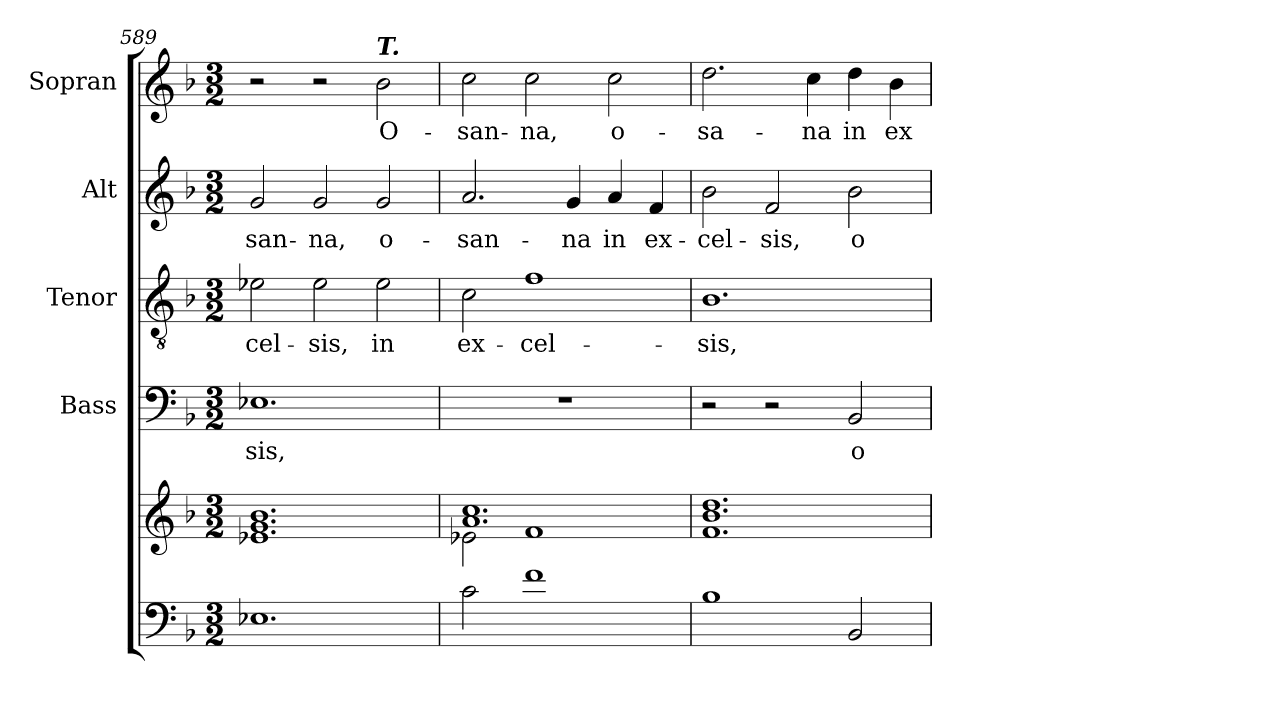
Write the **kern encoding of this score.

**kern	**kern	**kern	**text	**kern	**text	**kern	**text	**kern	**text
*part5	*part5	*part4	*part4	*part3	*part3	*part2	*part2	*part1	*part1
*staff6	*staff5	*staff4	*staff4	*staff3	*staff3	*staff2	*staff2	*staff1	*staff1
*	*	*I"Bass	*	*I"Tenor	*	*I"Alt	*	*I"Sopran	*
*	*	*I'B.	*	*I'T.	*	*I'A.	*	*I'S.	*
*clefF4	*clefG2	*clefF4	*	*clefGv2	*	*clefG2	*	*clefG2	*
*k[b-]	*k[b-]	*k[b-]	*	*k[b-]	*	*k[b-]	*	*k[b-]	*
*F:	*F:	*F:	*	*F:	*	*F:	*	*F:	*
*M3/2	*M3/2	*M3/2	*	*M3/2	*	*M3/2	*	*M3/2	*
=589	=589	=589	=589	=589	=589	=589	=589	=589	=589
!	!	!	!LO:LY:b	!	!LO:LY:b	!	!LO:LY:b	!	!
1.E-X	1.e-X 1.g 1.b-	1.E-X	-sis,	2e-X\	-cel-	2g/	-san-	2r	.
!	!	!	!	!	!LO:LY:b	!	!LO:LY:b	!	!
.	.	.	.	2e-\	-sis,	2g/	-na,	2r	.
!	!	!	!	!	!	!	!	!LO:TX:a:Bi:t=T.	!
!	!	!	!	!	!LO:LY:b	!	!LO:LY:b	!	!LO:LY:b
.	.	.	.	2e-\	in	2g/	o-	2b-\	O-
!!LO:PB:g=z
=590	=590	=590	=590	=590	=590	=590	=590	=590	=590
*	*^	*	*	*	*	*	*	*	*
!	!	!	!	!	!	!LO:LY:b	!	!LO:LY:b	!	!LO:LY:b
2c\	1.a 1.cc	2e-X\	1.r	.	2c\	ex-	2.a/	-san-	2cc\	-san-
!	!	!	!	!	!	!LO:LY:b	!	!	!	!LO:LY:b
1f	.	1f	.	.	1f	-cel-	.	.	2cc\	-na,
!	!	!	!	!	!	!	!	!LO:LY:b	!	!
.	.	.	.	.	.	.	4g/	-na	.	.
!	!	!	!	!	!	!	!	!LO:LY:b	!	!LO:LY:b
.	.	.	.	.	.	.	4a/	in	2cc\	o-
!	!	!	!	!	!	!	!	!LO:LY:b	!	!
.	.	.	.	.	.	.	4f/	ex-	.	.
*	*v	*v	*	*	*	*	*	*	*	*
=591	=591	=591	=591	=591	=591	=591	=591	=591	=591
!	!	!	!	!	!LO:LY:b	!	!LO:LY:b	!	!LO:LY:b
1B-	1.f 1.b- 1.dd	2r	.	1.B-	-sis,	2b-\	-cel-	2.dd\	-sa-
!	!	!	!	!	!	!	!LO:LY:b	!	!
.	.	2r	.	.	.	2f/	-sis,	.	.
!	!	!	!	!	!	!	!	!	!LO:LY:b
.	.	.	.	.	.	.	.	4cc\	-na
!	!	!	!LO:LY:b	!	!	!	!LO:LY:b	!	!LO:LY:b
2BB-/	.	2BB-/	o-	.	.	2b-\	o-	4dd\	in
!	!	!	!	!	!	!	!	!	!LO:LY:b
.	.	.	.	.	.	.	.	4b-\	ex-
=	=	=	=	=	=	=	=	=	=
*-	*-	*-	*-	*-	*-	*-	*-	*-	*-
